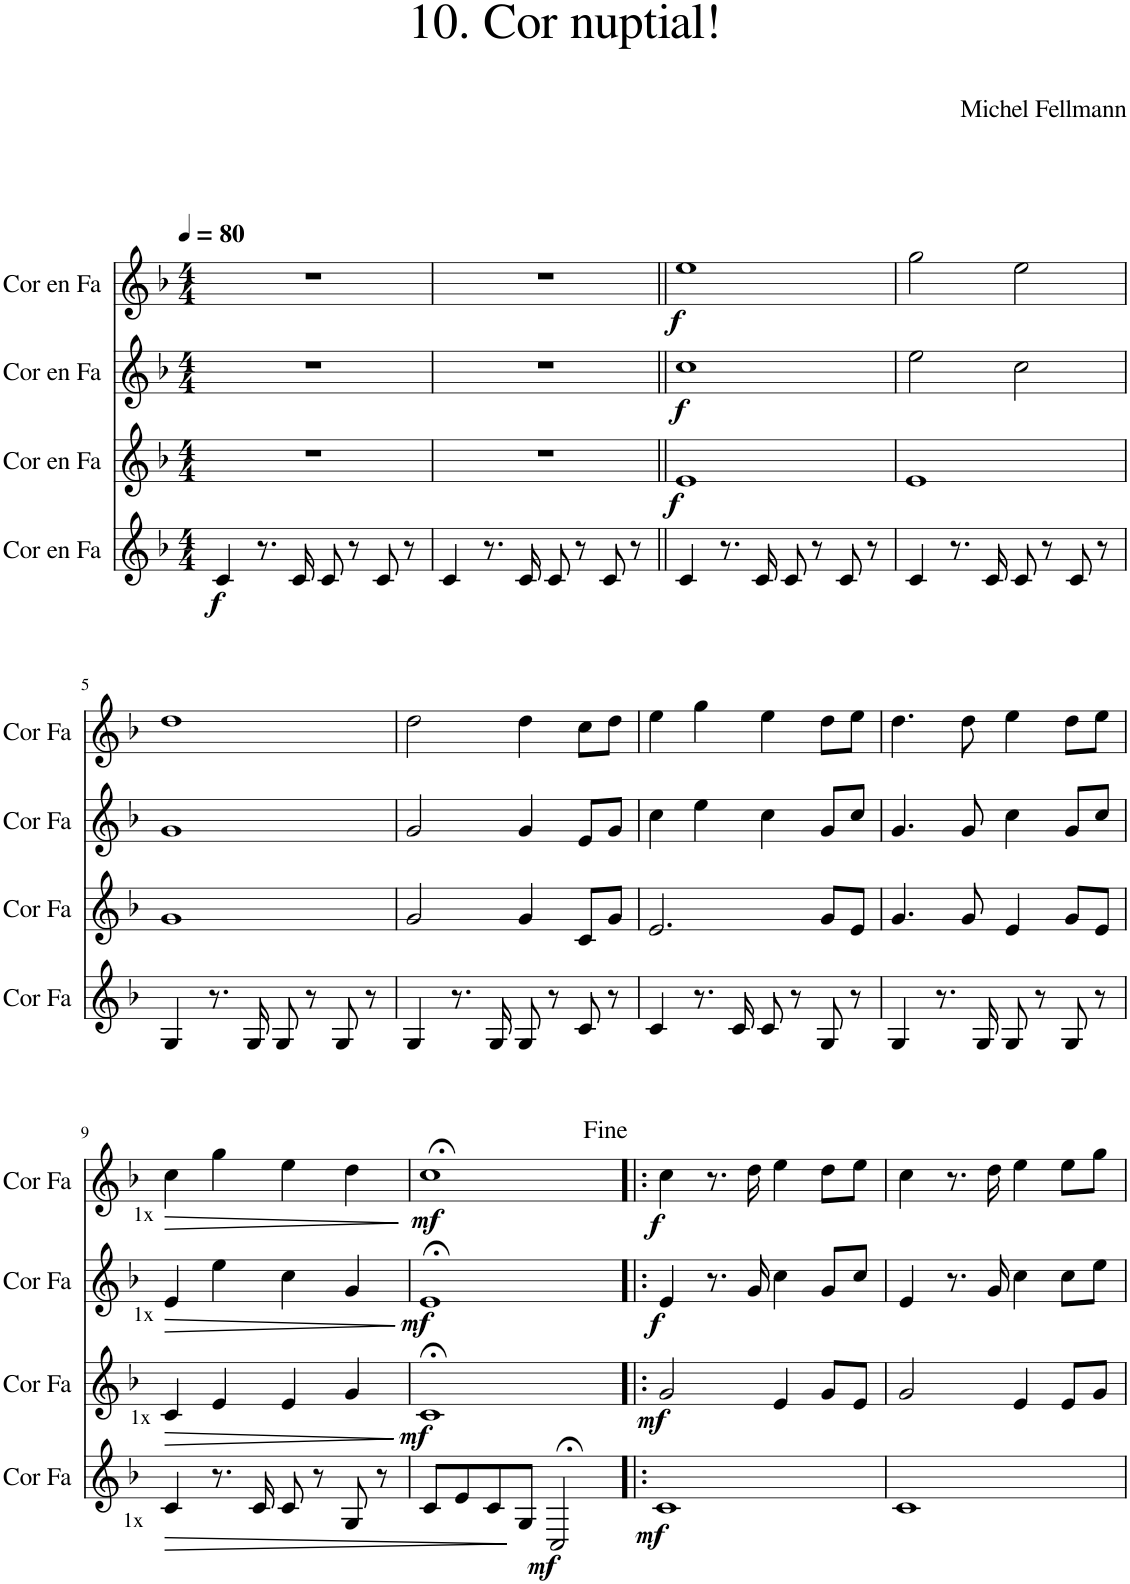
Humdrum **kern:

**kern	**dynam	**kern	**dynam	**kern	**dynam	**kern	**dynam
*part4	*part4	*part3	*part3	*part2	*part2	*part1	*part1
*staff4	*staff4	*staff3	*staff3	*staff2	*staff2	*staff1	*staff1
*I"Cor en Fa	*	*I"Cor en Fa	*	*I"Cor en Fa	*	*I"Cor en Fa	*
*I'Cor Fa	*	*I'Cor Fa	*	*I'Cor Fa	*	*I'Cor Fa	*
*clefG2	*	*clefG2	*	*clefG2	*	*clefG2	*
*Trd4c7	*	*Trd4c7	*	*Trd4c7	*	*Trd4c7	*
*k[b-]	*	*k[b-]	*	*k[b-]	*	*k[b-]	*
*M4/4	*	*M4/4	*	*M4/4	*	*M4/4	*
*MM80	*	*MM80	*	*MM80	*	*MM80	*
=1	=1	=1	=1	=1	=1	=1	=1
!	!LO:DY:b	!	!	!	!	!	!
4c/	f	1r	.	1r	.	1r	.
8.r	.	.	.	.	.	.	.
16c/	.	.	.	.	.	.	.
8c/	.	.	.	.	.	.	.
8r	.	.	.	.	.	.	.
8c/	.	.	.	.	.	.	.
8r	.	.	.	.	.	.	.
=2	=2	=2	=2	=2	=2	=2	=2
4c/	.	1r	.	1r	.	1r	.
8.r	.	.	.	.	.	.	.
16c/	.	.	.	.	.	.	.
8c/	.	.	.	.	.	.	.
8r	.	.	.	.	.	.	.
8c/	.	.	.	.	.	.	.
8r	.	.	.	.	.	.	.
=3||	=3||	=3||	=3||	=3||	=3||	=3||	=3||
!	!	!	!LO:DY:b	!	!LO:DY:b	!	!LO:DY:b
4c/	.	1e	f	1cc	f	1ee	f
8.r	.	.	.	.	.	.	.
16c/	.	.	.	.	.	.	.
8c/	.	.	.	.	.	.	.
8r	.	.	.	.	.	.	.
8c/	.	.	.	.	.	.	.
8r	.	.	.	.	.	.	.
=4	=4	=4	=4	=4	=4	=4	=4
4c/	.	1e	.	2ee\	.	2gg\	.
8.r	.	.	.	.	.	.	.
16c/	.	.	.	.	.	.	.
8c/	.	.	.	2cc\	.	2ee\	.
8r	.	.	.	.	.	.	.
8c/	.	.	.	.	.	.	.
8r	.	.	.	.	.	.	.
!!LO:LB:g=z
=5	=5	=5	=5	=5	=5	=5	=5
4G/	.	1g	.	1g	.	1dd	.
8.r	.	.	.	.	.	.	.
16G/	.	.	.	.	.	.	.
8G/	.	.	.	.	.	.	.
8r	.	.	.	.	.	.	.
8G/	.	.	.	.	.	.	.
8r	.	.	.	.	.	.	.
=6	=6	=6	=6	=6	=6	=6	=6
4G/	.	2g/	.	2g/	.	2dd\	.
8.r	.	.	.	.	.	.	.
16G/	.	.	.	.	.	.	.
8G/	.	4g/	.	4g/	.	4dd\	.
8r	.	.	.	.	.	.	.
8c/	.	8c/L	.	8e/L	.	8cc\L	.
8r	.	8g/J	.	8g/J	.	8dd\J	.
=7	=7	=7	=7	=7	=7	=7	=7
4c/	.	2.e/	.	4cc\	.	4ee\	.
8.r	.	.	.	4ee\	.	4gg\	.
16c/	.	.	.	.	.	.	.
8c/	.	.	.	4cc\	.	4ee\	.
8r	.	.	.	.	.	.	.
8G/	.	8g/L	.	8g/L	.	8dd\L	.
8r	.	8e/J	.	8cc/J	.	8ee\J	.
=8	=8	=8	=8	=8	=8	=8	=8
4G/	.	4.g/	.	4.g/	.	4.dd\	.
8.r	.	.	.	.	.	.	.
.	.	8g/	.	8g/	.	8dd\	.
16G/	.	.	.	.	.	.	.
8G/	.	4e/	.	4cc\	.	4ee\	.
8r	.	.	.	.	.	.	.
8G/	.	8g/L	.	8g/L	.	8dd\L	.
8r	.	8e/J	.	8cc/J	.	8ee\J	.
!!LO:LB:g=z
=9	=9	=9	=9	=9	=9	=9	=9
!	!	!	!	!	!	!LO:TX:b:t=1x	!
!	!	!	!	!LO:TX:b:t=1x	!	!	!
!	!	!LO:TX:b:t=1x	!	!	!	!	!
!LO:TX:b:t=1x	!	!	!	!	!	!	!
!	!LO:HP:b	!	!LO:HP:b	!	!LO:HP:b	!	!LO:HP:b
4c/	>	4c/	>	4e/	>	4cc\	>
8.r	.	4e/	.	4ee\	.	4gg\	.
16c/	.	.	.	.	.	.	.
8c/	.	4e/	.	4cc\	.	4ee\	.
8r	.	.	.	.	.	.	.
8G/	.	4g/	.	4g/	.	4dd\	.
8r	.	.	.	.	.	.	.
.	]	.	]	.	]	.	]
=10	=10	=10	=10	=10	=10	=10	=10
!	!	!	!LO:DY:b	!	!LO:DY:b	!	!LO:DY:b
8c/L	.	1c;<	mf	1e;<	mf	1cc;<	mf
8e/	.	.	.	.	.	.	.
8c/	.	.	.	.	.	.	.
8G/J	.	.	.	.	.	.	.
!	!LO:DY:b	!	!	!	!	!	!
2C;</	mf	.	.	.	.	.	.
=11!|:	=11!|:	=11!|:	=11!|:	=11!|:	=11!|:	=11!|:	=11!|:
!	!LO:DY:b	!	!LO:DY:b	!	!LO:DY:b	!	!LO:DY:b
1c	mf	2g/	mf	4e/	f	4cc\	f
.	.	.	.	8.r	.	8.r	.
.	.	.	.	16g/	.	16dd\	.
.	.	4e/	.	4cc\	.	4ee\	.
.	.	8g/L	.	8g/L	.	8dd\L	.
.	.	8e/J	.	8cc/J	.	8ee\J	.
=12	=12	=12	=12	=12	=12	=12	=12
1c	.	2g/	.	4e/	.	4cc\	.
.	.	.	.	8.r	.	8.r	.
.	.	.	.	16g/	.	16dd\	.
.	.	4e/	.	4cc\	.	4ee\	.
.	.	8e/L	.	8cc\L	.	8ee\L	.
.	.	8g/J	.	8ee\J	.	8gg\J	.
=	=	=	=	=	=	=	=
*-	*-	*-	*-	*-	*-	*-	*-
